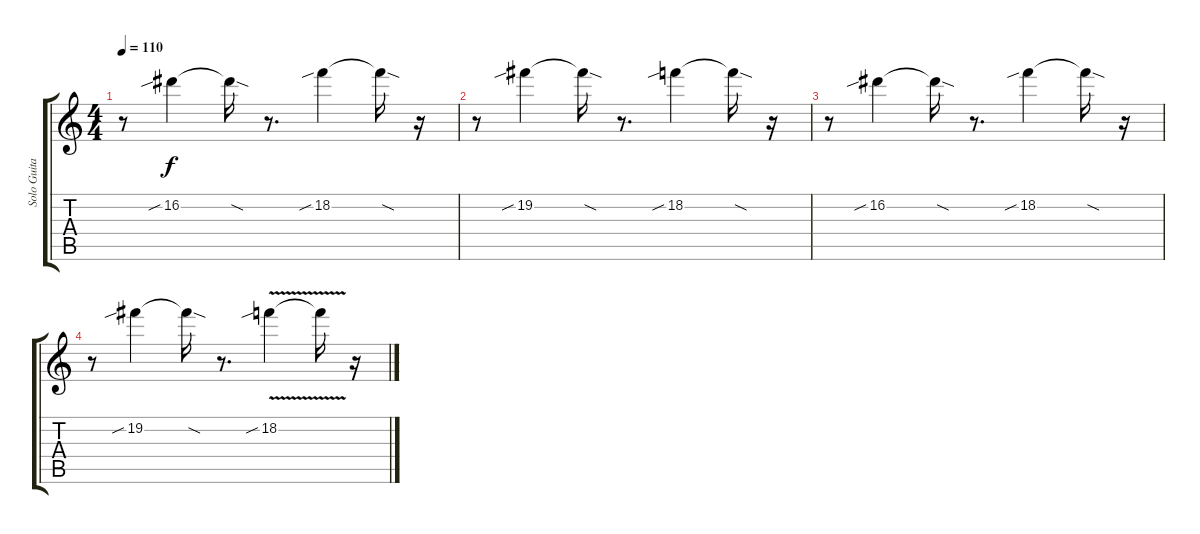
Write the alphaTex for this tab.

\track ("Solo Guitar" "Solo Guita") {instrument distortionguitar}
\staff {score tabs}
\tuning (E4 B3 G3 D3 A2 E2) {hide}
\ts (4 4)
\tempo 110
\clef g2
\ks c
r.8{dy f} 16.2{sib}.4 16.2{sod t}.16 r.8{d} 18.2{sib}.4 18.2{sod t}.16 r.16 |
r.8 19.2{sib}.4 19.2{sod t}.16 r.8{d} 18.2{sib}.4 18.2{sod t}.16 r.16 |
r.8 16.2{sib}.4 16.2{sod t}.16 r.8{d} 18.2{sib}.4{volume 8} 18.2{sod t}.16 r.16 |
r.8 19.2{sib}.4 19.2{sod t}.16 r.8{d} 18.2{v sib}.4 18.2{t}.16 r.16
